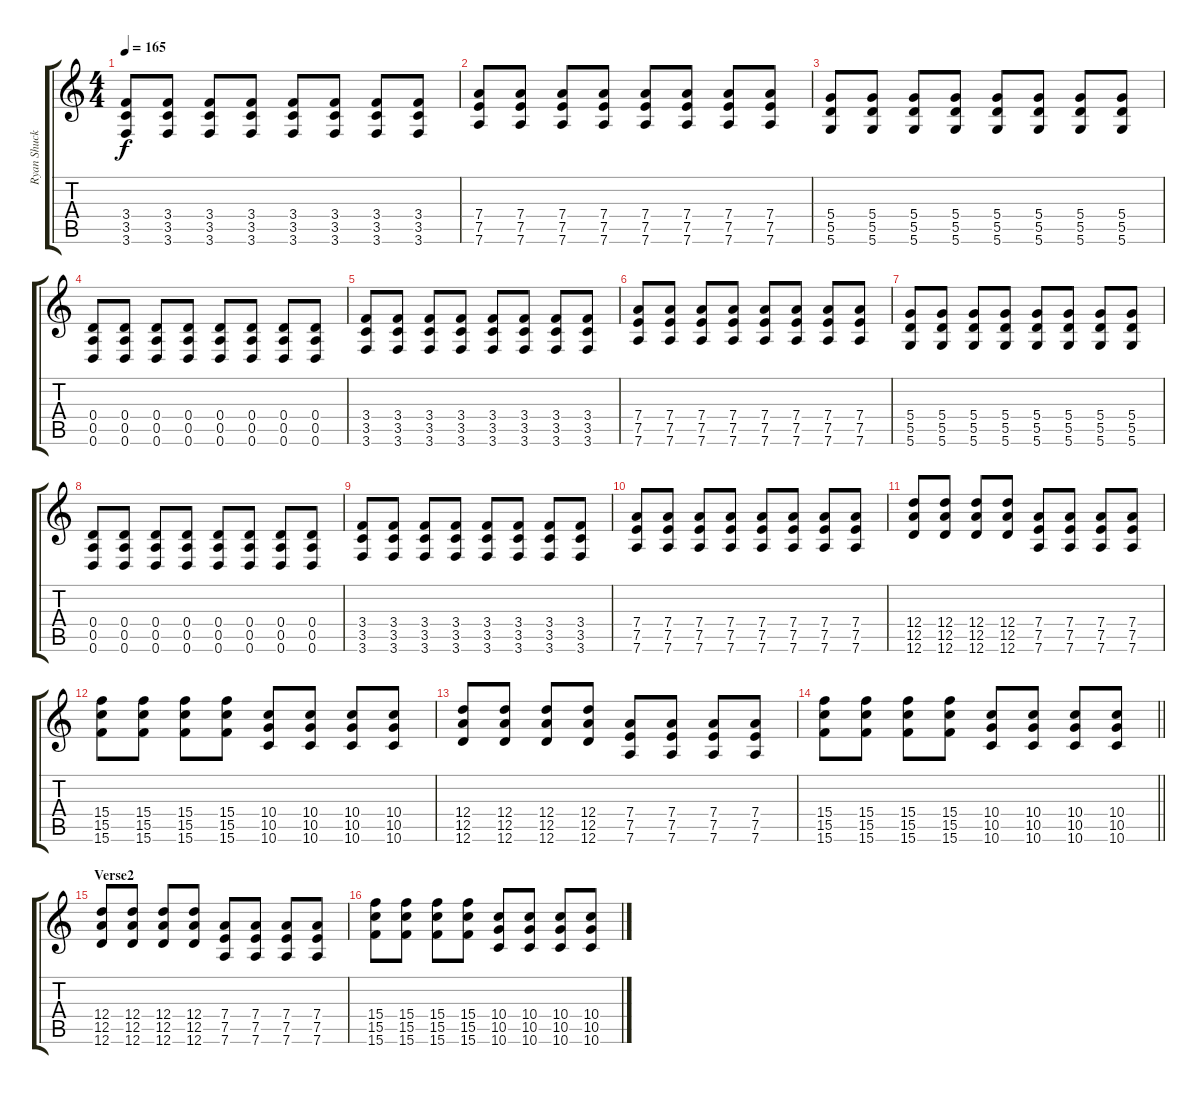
\track ("Ryan Shuck-Rhythm Guitar" "Ryan Shuck") {instrument distortionguitar}
\staff {score tabs}
\tuning (E4 B3 G3 D3 A2 D2) {hide}
\ts (4 4)
\tempo 165
\clef g2
\ks c
(3.4 3.5 3.6).8{dy f} (3.4 3.5 3.6).8 (3.4 3.5 3.6).8 (3.4 3.5 3.6).8 (3.4 3.5 3.6).8 (3.4 3.5 3.6).8 (3.4 3.5 3.6).8 (3.4 3.5 3.6).8 |
(7.4 7.5 7.6).8 (7.4 7.5 7.6).8 (7.4 7.5 7.6).8 (7.4 7.5 7.6).8 (7.4 7.5 7.6).8 (7.4 7.5 7.6).8 (7.4 7.5 7.6).8 (7.4 7.5 7.6).8 |
(5.4 5.5 5.6).8 (5.4 5.5 5.6).8 (5.4 5.5 5.6).8 (5.4 5.5 5.6).8 (5.4 5.5 5.6).8 (5.4 5.5 5.6).8 (5.4 5.5 5.6).8 (5.4 5.5 5.6).8 |
(0.4 0.5 0.6).8 (0.4 0.5 0.6).8 (0.4 0.5 0.6).8 (0.4 0.5 0.6).8 (0.4 0.5 0.6).8 (0.4 0.5 0.6).8 (0.4 0.5 0.6).8 (0.4 0.5 0.6).8 |
(3.4 3.5 3.6).8 (3.4 3.5 3.6).8 (3.4 3.5 3.6).8 (3.4 3.5 3.6).8 (3.4 3.5 3.6).8 (3.4 3.5 3.6).8 (3.4 3.5 3.6).8 (3.4 3.5 3.6).8 |
(7.4 7.5 7.6).8 (7.4 7.5 7.6).8 (7.4 7.5 7.6).8 (7.4 7.5 7.6).8 (7.4 7.5 7.6).8 (7.4 7.5 7.6).8 (7.4 7.5 7.6).8 (7.4 7.5 7.6).8 |
(5.4 5.5 5.6).8 (5.4 5.5 5.6).8 (5.4 5.5 5.6).8 (5.4 5.5 5.6).8 (5.4 5.5 5.6).8 (5.4 5.5 5.6).8 (5.4 5.5 5.6).8 (5.4 5.5 5.6).8 |
(0.4 0.5 0.6).8 (0.4 0.5 0.6).8 (0.4 0.5 0.6).8 (0.4 0.5 0.6).8 (0.4 0.5 0.6).8 (0.4 0.5 0.6).8 (0.4 0.5 0.6).8 (0.4 0.5 0.6).8 |
(3.4 3.5 3.6).8 (3.4 3.5 3.6).8 (3.4 3.5 3.6).8 (3.4 3.5 3.6).8 (3.4 3.5 3.6).8 (3.4 3.5 3.6).8 (3.4 3.5 3.6).8 (3.4 3.5 3.6).8 |
(7.4 7.5 7.6).8 (7.4 7.5 7.6).8 (7.4 7.5 7.6).8 (7.4 7.5 7.6).8 (7.4 7.5 7.6).8 (7.4 7.5 7.6).8 (7.4 7.5 7.6).8 (7.4 7.5 7.6).8 |
(12.4 12.5 12.6).8 (12.4 12.5 12.6).8 (12.4 12.5 12.6).8 (12.4 12.5 12.6).8 (7.4 7.5 7.6).8 (7.4 7.5 7.6).8 (7.4 7.5 7.6).8 (7.4 7.5 7.6).8 |
(15.4 15.5 15.6).8 (15.4 15.5 15.6).8 (15.4 15.5 15.6).8 (15.4 15.5 15.6).8 (10.4 10.5 10.6).8 (10.4 10.5 10.6).8 (10.4 10.5 10.6).8 (10.4 10.5 10.6).8 |
(12.4 12.5 12.6).8 (12.4 12.5 12.6).8 (12.4 12.5 12.6).8 (12.4 12.5 12.6).8 (7.4 7.5 7.6).8 (7.4 7.5 7.6).8 (7.4 7.5 7.6).8 (7.4 7.5 7.6).8 |
\barLineRight lightlight
(15.4 15.5 15.6).8 (15.4 15.5 15.6).8 (15.4 15.5 15.6).8 (15.4 15.5 15.6).8 (10.4 10.5 10.6).8 (10.4 10.5 10.6).8 (10.4 10.5 10.6).8 (10.4 10.5 10.6).8 |
\section ("" "Verse2")
(12.4 12.5 12.6).8 (12.4 12.5 12.6).8 (12.4 12.5 12.6).8 (12.4 12.5 12.6).8 (7.4 7.5 7.6).8 (7.4 7.5 7.6).8 (7.4 7.5 7.6).8 (7.4 7.5 7.6).8 |
(15.4 15.5 15.6).8 (15.4 15.5 15.6).8 (15.4 15.5 15.6).8 (15.4 15.5 15.6).8 (10.4 10.5 10.6).8 (10.4 10.5 10.6).8 (10.4 10.5 10.6).8 (10.4 10.5 10.6).8
